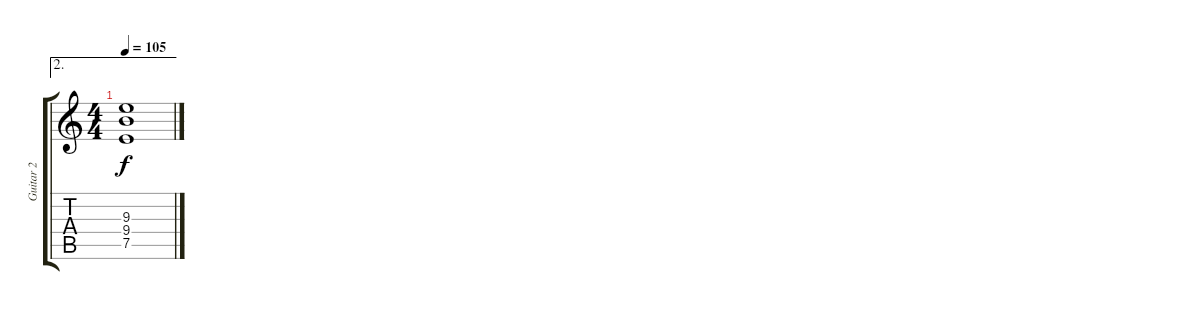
\track ("Guitar 2" "Guitar 2") {instrument overdrivenguitar}
\staff {score tabs}
\tuning (E4 B3 G3 D3 A2 E2) {hide}
\ae 2
\ts (4 4)
\tempo 105
\clef g2
\ks c
(9.3 9.4 7.5).1{dy f}
